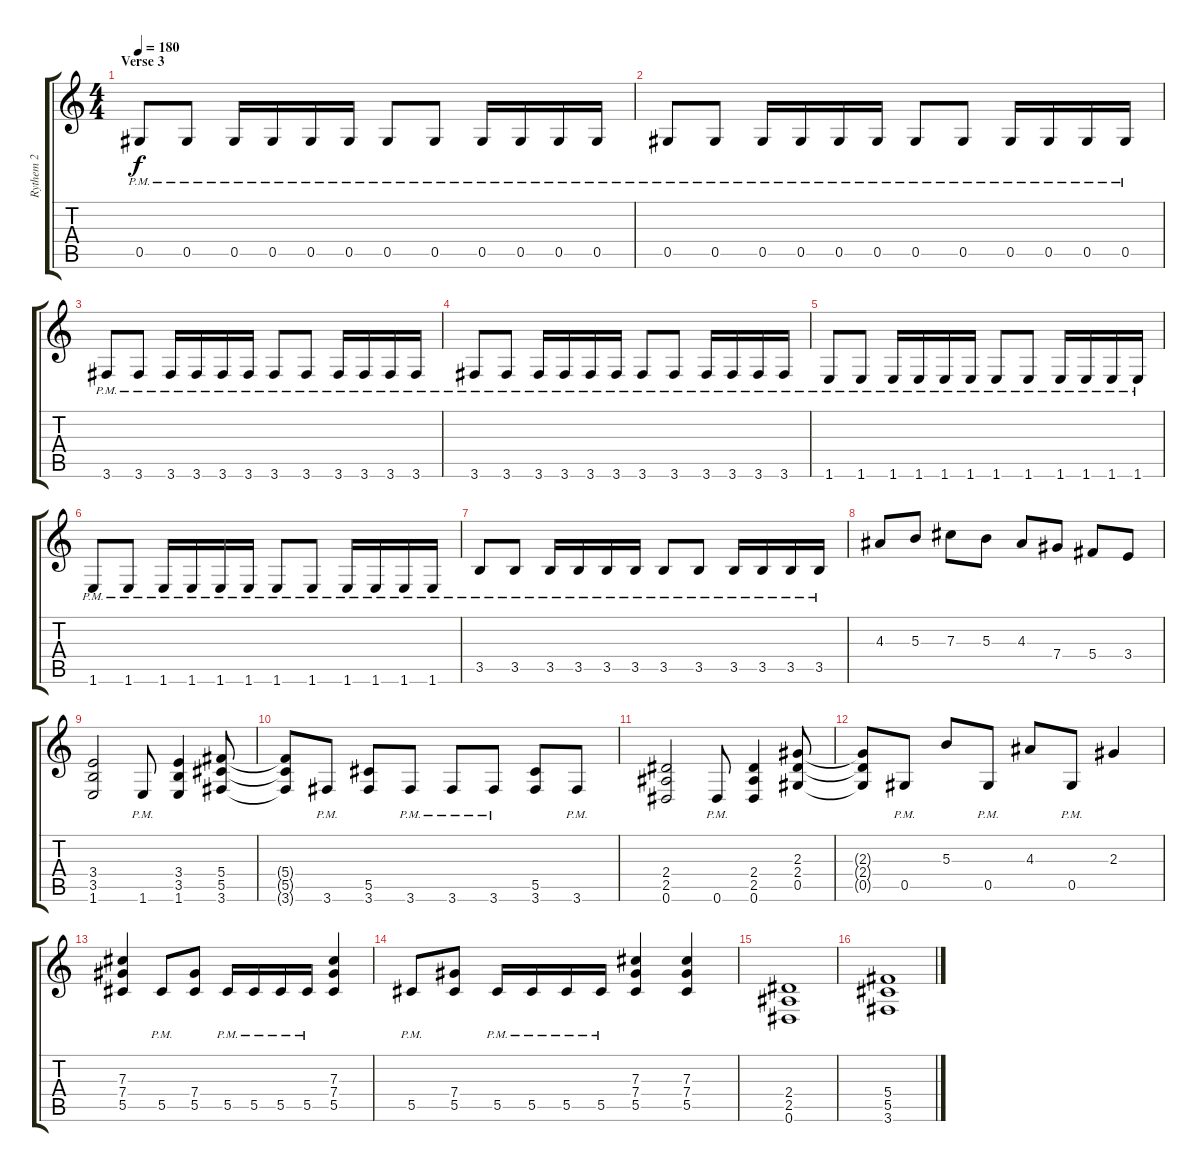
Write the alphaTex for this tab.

\track ("Rythem 2" "Rythem 2") {instrument distortionguitar}
\staff {score tabs}
\tuning (Eb4 Bb3 Gb3 Db3 Ab2 Eb2) {hide}
\ts (4 4)
\section ("" "Verse 3")
\tempo 180
\clef g2
\ks c
0.5{pm}.8{dy f} 0.5{pm}.8 0.5{pm}.16 0.5{pm}.16 0.5{pm}.16 0.5{pm}.16 0.5{pm}.8 0.5{pm}.8 0.5{pm}.16 0.5{pm}.16 0.5{pm}.16 0.5{pm}.16 |
0.5{pm}.8 0.5{pm}.8 0.5{pm}.16 0.5{pm}.16 0.5{pm}.16 0.5{pm}.16 0.5{pm}.8 0.5{pm}.8 0.5{pm}.16 0.5{pm}.16 0.5{pm}.16 0.5{pm}.16 |
3.6{pm}.8 3.6{pm}.8 3.6{pm}.16 3.6{pm}.16 3.6{pm}.16 3.6{pm}.16 3.6{pm}.8 3.6{pm}.8 3.6{pm}.16 3.6{pm}.16 3.6{pm}.16 3.6{pm}.16 |
3.6{pm}.8 3.6{pm}.8 3.6{pm}.16 3.6{pm}.16 3.6{pm}.16 3.6{pm}.16 3.6{pm}.8 3.6{pm}.8 3.6{pm}.16 3.6{pm}.16 3.6{pm}.16 3.6{pm}.16 |
1.6{pm}.8 1.6{pm}.8 1.6{pm}.16 1.6{pm}.16 1.6{pm}.16 1.6{pm}.16 1.6{pm}.8 1.6{pm}.8 1.6{pm}.16 1.6{pm}.16 1.6{pm}.16 1.6{pm}.16 |
1.6{pm}.8 1.6{pm}.8 1.6{pm}.16 1.6{pm}.16 1.6{pm}.16 1.6{pm}.16 1.6{pm}.8 1.6{pm}.8 1.6{pm}.16 1.6{pm}.16 1.6{pm}.16 1.6{pm}.16 |
3.5{pm}.8 3.5{pm}.8 3.5{pm}.16 3.5{pm}.16 3.5{pm}.16 3.5{pm}.16 3.5{pm}.8 3.5{pm}.8 3.5{pm}.16 3.5{pm}.16 3.5{pm}.16 3.5{pm}.16 |
4.3.8 5.3.8 7.3.8 5.3.8 4.3.8 7.4.8 5.4.8 3.4.8 |
(3.4 3.5 1.6).2 1.6{pm}.8 (3.4 3.5 1.6).4 (5.4 5.5 3.6).8 |
(5.4{t} 5.5{t} 3.6{t}).8 3.6{pm}.8 (5.5 3.6).8 3.6{pm}.8 3.6{pm}.8 3.6{pm}.8 (5.5 3.6).8 3.6{pm}.8 |
(2.4 2.5 0.6).2 0.6{pm}.8 (2.4 2.5 0.6).4 (2.3 2.4 0.5).8 |
(2.3{t} 2.4{t} 0.5{t}).8 0.5{pm}.8 5.3.8 0.5{pm}.8 4.3.8 0.5{pm}.8 2.3.4 |
(7.3 7.4 5.5).4 5.5{pm}.8 (7.4 5.5).8 5.5{pm}.16 5.5{pm}.16 5.5{pm}.16 5.5{pm}.16 (7.3 7.4 5.5).4 |
5.5{pm}.8 (7.4 5.5).8 5.5{pm}.16 5.5{pm}.16 5.5{pm}.16 5.5{pm}.16 (7.3 7.4 5.5).4 (7.3 7.4 5.5).4 |
(2.4 2.5 0.6).1 |
(5.4 5.5 3.6).1
